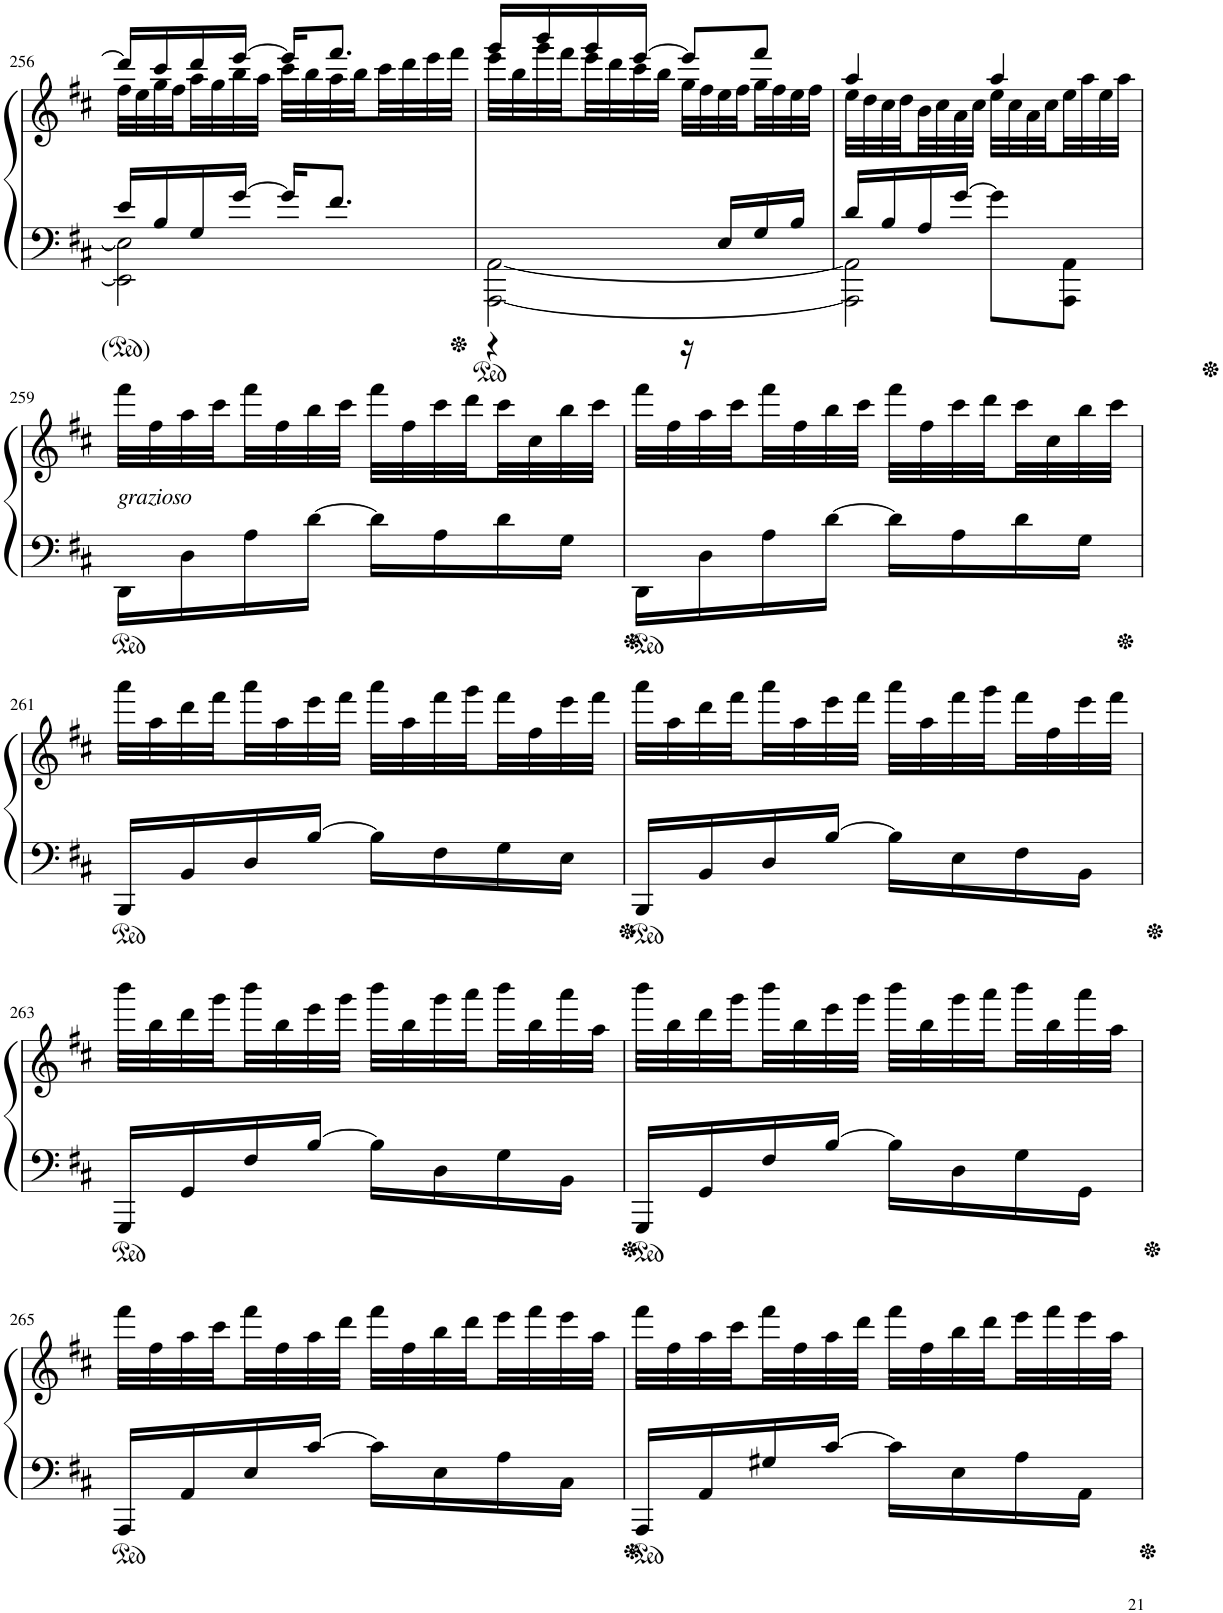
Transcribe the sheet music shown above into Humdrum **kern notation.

**kern	**kern
*part1	*part1
*staff2	*staff1
*I"Piano	*
*I'Pno.	*
!!LO:PB:g=z
*clefF4	*clefG2
*k[f#c#]	*k[f#c#]
*M2/4	*M2/4
=256	=256
*^	*^
2EE\] 2E\]	16e/LL	16ddd/LL]	32ff#\LLL
.	.	.	32ee\
.	16B/	16ccc#/	32gg\
.	.	.	32ff#\
.	16G/	16ddd/	32aa\
.	.	.	32gg\
.	[16g/JJ	[16eee/JJ	32bb\
.	.	.	32aa\JJJ
.	16g/KL]	16eee/KL]	32ccc#\LLL
.	.	.	32bb\
.	8.f#/J	8.fff#/J	32aa\
.	.	.	32bb\
.	.	.	32ccc#\
.	.	.	32ddd\
.	.	.	32eee\
.	.	.	32fff#\JJJ
=257	=257	=257	=257
[2AAA\ [2AA\	4r	16ggg/LL	32eee\LLL
.	.	.	32bb\
.	.	16bbb/	32ggg\
.	.	.	32fff#\
.	.	16ggg/	32eee\
.	.	.	32ddd\
.	.	[16eee/JJ	32ccc#\
.	.	.	32bb\JJJ
.	16r	8eee/L]	32gg\LLL
.	.	.	32ff#\
.	16E/LL	.	32ee\
.	.	.	32ff#\
.	16G/	8fff#/J	32gg\
.	.	.	32ff#\
.	16B/JJ	.	32ee\
.	.	.	32ff#\JJJ
=258	=258	=258	=258
2AAA\] 2AA\]	16d/LL	4aa/	32ee\LLL
.	.	.	32dd\
.	16B/	.	32cc#\
.	.	.	32dd\
.	16A/	.	32b\
.	.	.	32cc#\
.	[16g/JJ	.	32a\
.	.	.	32cc#\JJJ
.	8g\L]	4aa/	32ee\LLL
.	.	.	32cc#\
.	.	.	32a\
.	.	.	32cc#\
.	8AAA\ 8AA\J	.	32ee\
.	.	.	32aa\
.	.	.	32ee\
.	.	.	32aa\JJJ
*v	*v	*	*
!!LO:LB:g=z
=259	=259	=259
!	!LO:TX:b:i:t=grazioso	!
*	*v	*v
16DD\LL	32fff#\LLL
.	32ff#\
16D\	32aa\
.	32ccc#\
16A\	32fff#\
.	32ff#\
[16d\JJ	32bb\
.	32ccc#\JJJ
16d\LL]	32fff#\LLL
.	32ff#\
16A\	32ccc#\
.	32ddd\
16d\	32ccc#\
.	32cc#\
16G\JJ	32bb\
.	32ccc#\JJJ
=260	=260
16DD\LL	32fff#\LLL
.	32ff#\
16D\	32aa\
.	32ccc#\
16A\	32fff#\
.	32ff#\
[16d\JJ	32bb\
.	32ccc#\JJJ
16d\LL]	32fff#\LLL
.	32ff#\
16A\	32ccc#\
.	32ddd\
16d\	32ccc#\
.	32cc#\
16G\JJ	32bb\
.	32ccc#\JJJ
!!LO:LB:g=z
=261	=261
16BBB/LL	32aaa\LLL
.	32aa\
16BB/	32ddd\
.	32fff#\
16D/	32aaa\
.	32aa\
[16B/JJ	32eee\
.	32fff#\JJJ
16B\LL]	32aaa\LLL
.	32aa\
16F#\	32fff#\
.	32ggg\
16G\	32fff#\
.	32ff#\
16E\JJ	32eee\
.	32fff#\JJJ
=262	=262
16BBB/LL	32aaa\LLL
.	32aa\
16BB/	32ddd\
.	32fff#\
16D/	32aaa\
.	32aa\
[16B/JJ	32eee\
.	32fff#\JJJ
16B\LL]	32aaa\LLL
.	32aa\
16E\	32fff#\
.	32ggg\
16F#\	32fff#\
.	32ff#\
16BB\JJ	32eee\
.	32fff#\JJJ
!!LO:LB:g=z
=263	=263
16GGG/LL	32bbb\LLL
.	32bb\
16GG/	32ddd\
.	32ggg\
16F#/	32bbb\
.	32bb\
[16B/JJ	32eee\
.	32ggg\JJJ
16B\LL]	32bbb\LLL
.	32bb\
16D\	32ggg\
.	32aaa\
16G\	32bbb\
.	32bb\
16BB\JJ	32aaa\
.	32aa\JJJ
=264	=264
16GGG/LL	32bbb\LLL
.	32bb\
16GG/	32ddd\
.	32ggg\
16F#/	32bbb\
.	32bb\
[16B/JJ	32eee\
.	32ggg\JJJ
16B\LL]	32bbb\LLL
.	32bb\
16D\	32ggg\
.	32aaa\
16G\	32bbb\
.	32bb\
16GG\JJ	32aaa\
.	32aa\JJJ
!!LO:LB:g=z
=265	=265
16AAA/LL	32fff#\LLL
.	32ff#\
16AA/	32aa\
.	32ccc#\
16E/	32fff#\
.	32ff#\
[16c#/JJ	32aa\
.	32ddd\JJJ
16c#\LL]	32fff#\LLL
.	32ff#\
16E\	32bb\
.	32ddd\
16A\	32eee\
.	32fff#\
16C#\JJ	32eee\
.	32aa\JJJ
=266	=266
16AAA/LL	32fff#\LLL
.	32ff#\
16AA/	32aa\
.	32ccc#\
16G#X/	32fff#\
.	32ff#\
[16c#/JJ	32aa\
.	32ddd\JJJ
16c#\LL]	32fff#\LLL
.	32ff#\
16E\	32bb\
.	32ddd\
16A\	32eee\
.	32fff#\
16AA\JJ	32eee\
.	32aa\JJJ
=	=
*-	*-
